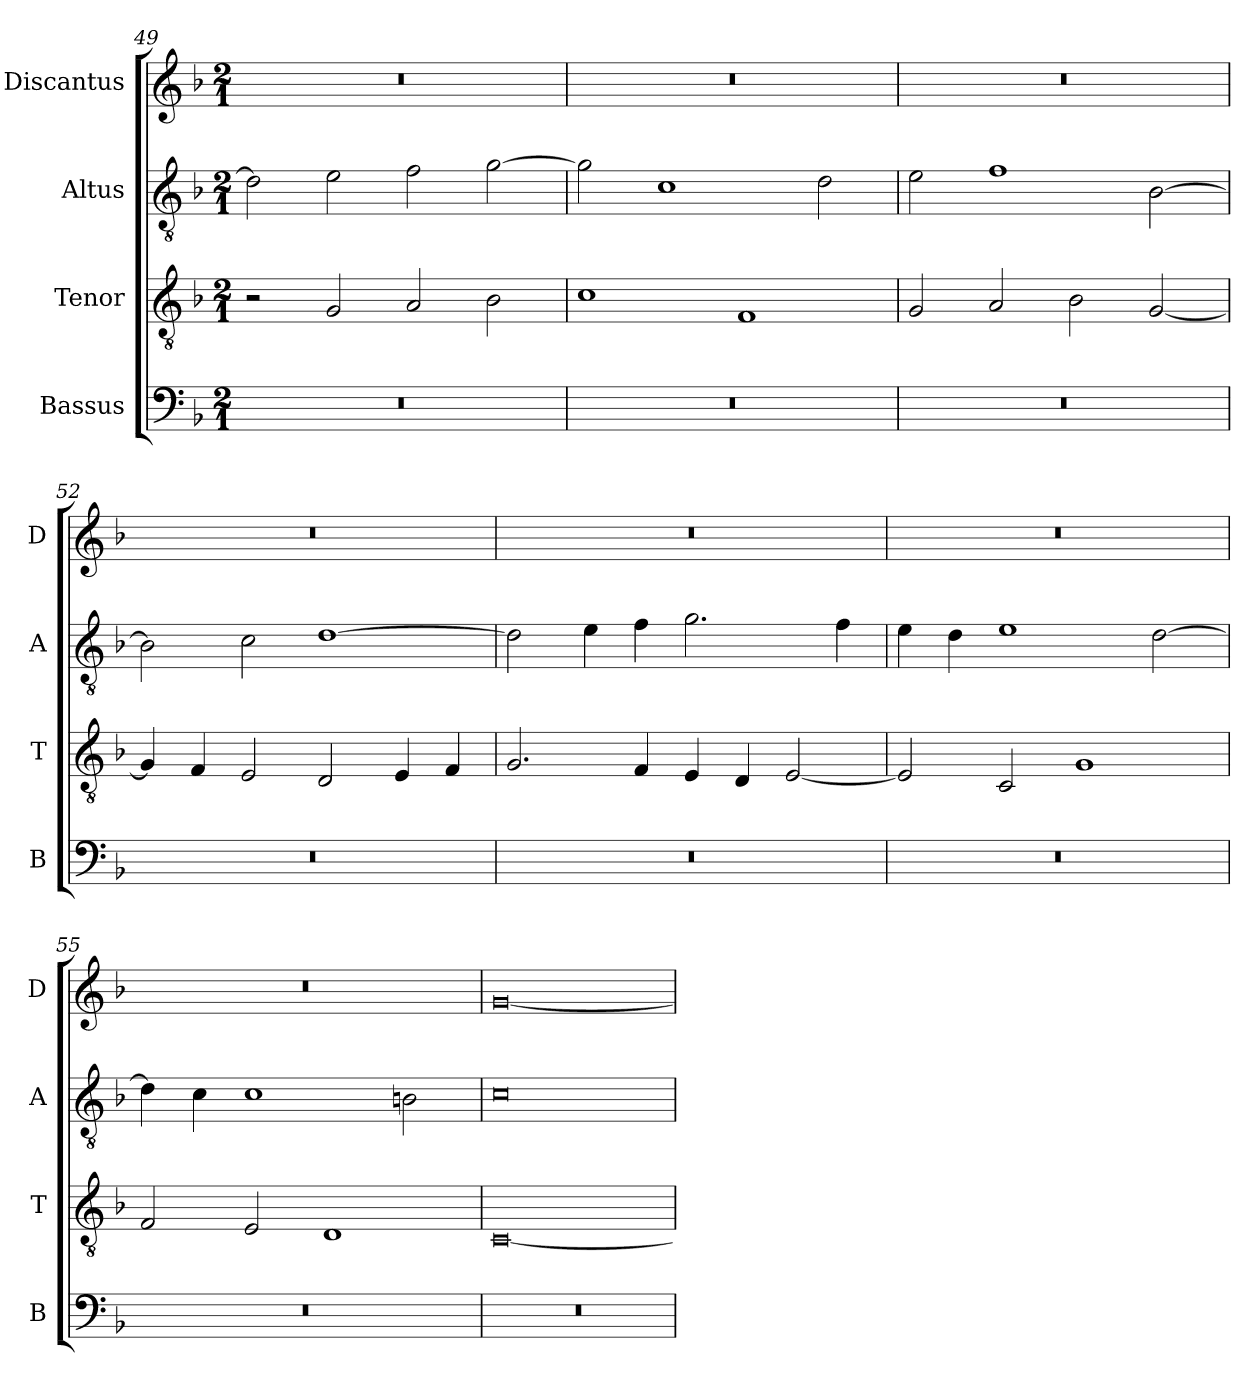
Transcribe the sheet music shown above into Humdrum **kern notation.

**kern	**kern	**kern	**kern
*part4	*part3	*part2	*part1
*staff4	*staff3	*staff2	*staff1
*I"Bassus	*I"Tenor	*I"Altus	*I"Discantus
*I'B	*I'T	*I'A	*I'D
*clefF4	*clefGv2	*clefGv2	*clefG2
*k[b-]	*k[b-]	*k[b-]	*k[b-]
*M2/1	*M2/1	*M2/1	*M2/1
=49	=49	=49	=49
0r	2r	2d\]	0r
.	2G/	2e\	.
.	2A/	2f\	.
.	2B-\	[2g\	.
=50	=50	=50	=50
0r	1c	2g\]	0r
.	.	1c	.
.	1F	.	.
.	.	2d\	.
=51	=51	=51	=51
0r	2G/	2e\	0r
.	2A/	1f	.
.	2B-\	.	.
.	[2G/	[2B-\	.
=52	=52	=52	=52
0r	4G/]	2B-\]	0r
.	4F/	.	.
.	2E/	2c\	.
.	2D/	[1d	.
.	4E/	.	.
.	4F/	.	.
=53	=53	=53	=53
0r	2.G/	2d\]	0r
.	.	4e\	.
.	4F/	4f\	.
.	4E/	2.g\	.
.	4D/	.	.
.	[2E/	.	.
.	.	4f\	.
=54	=54	=54	=54
0r	2E/]	4e\	0r
.	.	4d\	.
.	2C/	1e	.
.	1G	.	.
.	.	[2d\	.
=55	=55	=55	=55
0r	2F/	4d\]	0r
.	.	4c\	.
.	2E/	1c	.
.	1D	.	.
.	.	2Bn\	.
=56	=56	=56	=56
0r	[0C	0c	[0g
=	=	=	=
*-	*-	*-	*-
